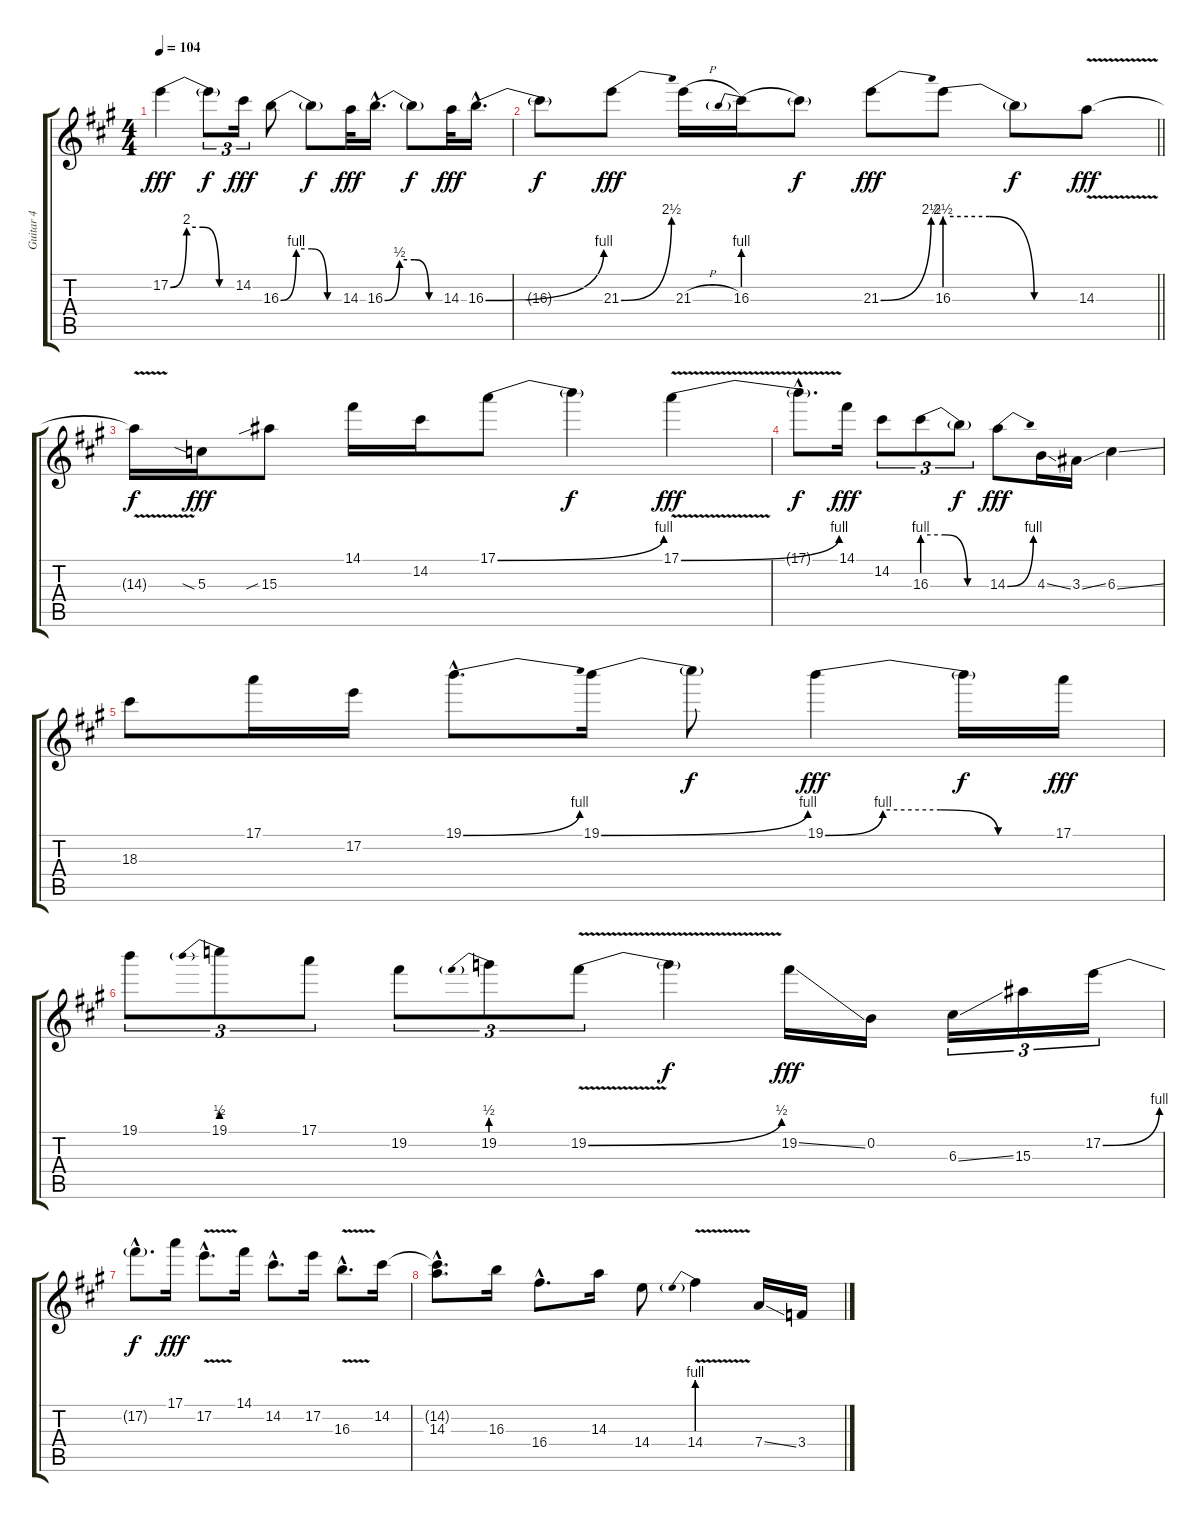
\track ("Guitar 4" "Guitar 4") {instrument distortionguitar}
\staff {score tabs}
\tuning (E4 B3 G3 D3 A2 E2) {hide}
\ts (4 4)
\tempo 104
\clef g2
\ks a
17.2{be (custom 0 0 15 8 30 8 45 0 60 0)}.4{dy fff} 17.2{t}.8{tu (3 2) dy f} 14.2.16{tu (3 2) dy fff} 16.3{be (custom 0 0 15 4 30 4 45 0 60 0)}.8 16.3{t}.8{dy f} 14.3.32{dy fff} 16.3{be (custom 0 0 15 2 30 2 45 0 60 0) hac}.16{d} 16.3{t}.8{dy f} 14.3.32{dy fff} 16.3{be (bend 0 0 60 4) hac}.16{d} |
\barLineRight lightlight
16.3{t}.8{dy f} 21.3{be (bend 0 0 60 10)}.8{dy fff} 21.3{h}.16 16.3{be (prebend 0 4 60 4)}.16 16.3{t}.8{dy f} 21.3{be (bend 0 0 60 10)}.8{dy fff} 16.3{be (custom 0 10 20 10 40 0 60 0)}.8 16.3{t}.8{dy f} 14.3{v}.8{dy fff} |
14.3{t}.16{dy f} 5.3{sia}.16{dy fff} 15.3{sib}.8 14.1.16 14.2.16 17.1{be (bend 0 0 60 4)}.8 17.1{t}.4{dy f} 17.1{be (bend 0 0 60 4) v}.4{dy fff} |
17.1{hac t}.8{d dy f} 14.1.16{dy fff} 14.2.8{tu (3 2)} 16.3{be (custom 0 4 20 4 40 0 60 0)}.8{tu (3 2)} 16.3{t}.8{tu (3 2) dy f} 14.3{be (bend 0 0 60 4)}.8{dy fff} 4.3{ss}.16 3.3{ss}.16 6.3{ss}.4 |
18.3.8 17.1.16 17.2.16 19.1{be (bend 0 0 60 4) hac}.8{d} 19.1{be (bend 0 0 60 4)}.16 19.1{t}.8{dy f} 19.1{be (custom 0 0 15 4 30 4 45 0 60 0)}.4{dy fff} 19.1{t}.16{dy f} 17.1.16{dy fff} |
19.1.8{tu (3 2)} 19.1{be (prebend 0 2 60 2)}.8{tu (3 2)} 17.1.8{tu (3 2)} 19.2.8{tu (3 2)} 19.2{be (prebend 0 2 60 2)}.8{tu (3 2)} 19.2{be (bend 0 0 60 2) v}.8{tu (3 2)} 19.2{t}.4{dy f} 19.2{ss}.16{dy fff} 0.2.16 6.3{ss}.16{tu (3 2)} 15.3.16{tu (3 2)} 17.2{be (bend 0 0 60 4)}.16{tu (3 2)} |
17.2{hac t}.8{d dy f} 17.1.16{dy fff} 17.2{v hac}.8{d} 14.1.16 14.2{hac}.8{d} 17.2.16 16.3{v hac}.8{d} 14.2.16 |
(14.2{hac t} 14.3{hac}).8{d} 16.3.16 16.4{hac}.8{d} 14.3.16 14.4.8 14.4{be (prebend 0 4 60 4) v}.4 7.4{ss}.16 3.4.16
